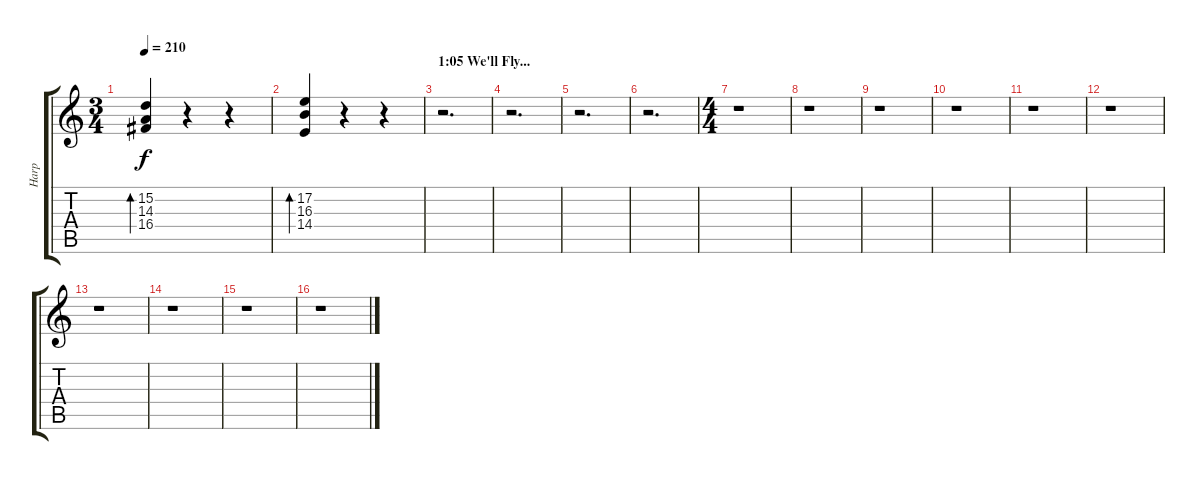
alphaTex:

\track ("Harp" "Harp") {instrument orchestralharp}
\staff {score tabs}
\tuning (E4 B3 G3 D3 A2 E2) {hide}
\ts (3 4)
\tempo 210
\clef g2
\ks c
(15.2 14.3 16.4).4{bd 240 dy f} r.4 r.4 |
(17.2 16.3 14.4).4{bd 240} r.4 r.4 |
\section ("" "1:05 We'll Fly...")
r.2{d} |
r.2{d} |
r.2{d} |
r.2{d} |
\ts (4 4)
r.1 |
r.1 |
r.1 |
r.1 |
r.1 |
r.1 |
r.1 |
r.1 |
r.1 |
r.1
